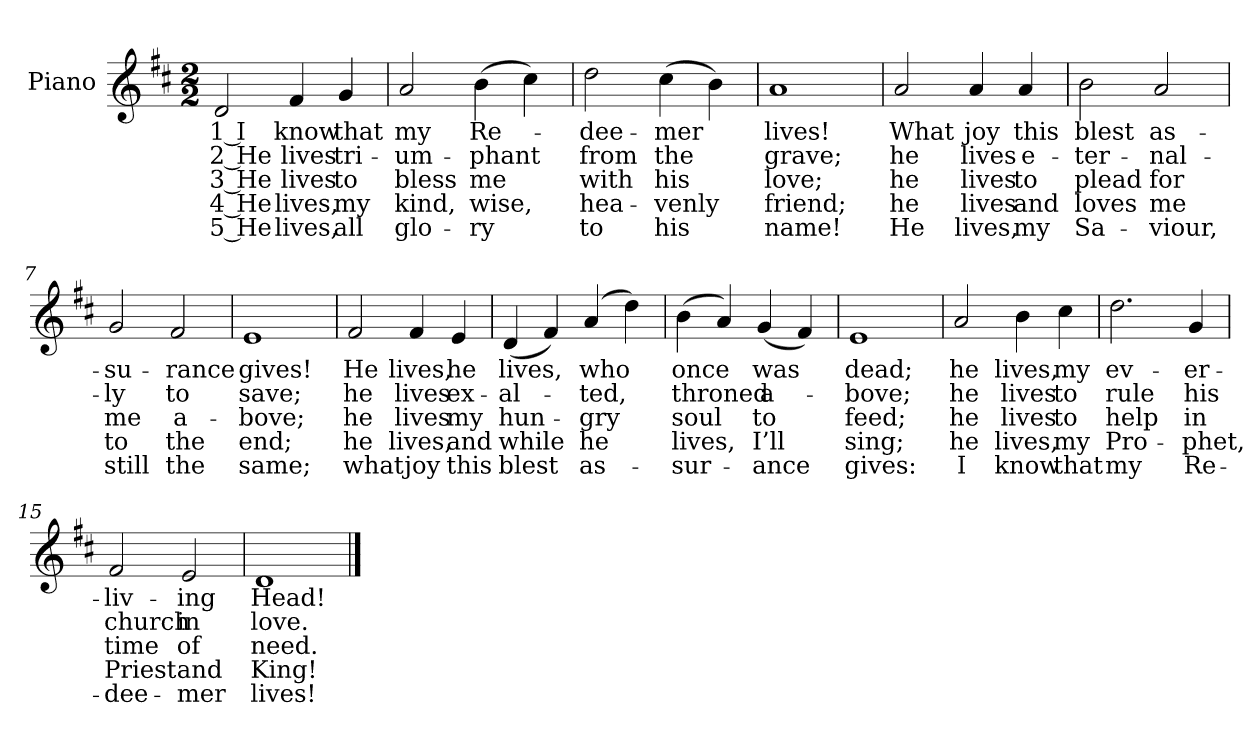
**kern	**text	**text	**text	**text	**text
*part1	*part1	*part1	*part1	*part1	*part1
*staff1	*staff1	*staff1	*staff1	*staff1	*staff1
*I"Piano	*	*	*	*	*
*I'Pno.	*	*	*	*	*
!!LO:PB:g=z
*clefG2	*	*	*	*	*
*k[f#c#]	*	*	*	*	*
*D:	*	*	*	*	*
*M2/2	*	*	*	*	*
=1	=1	=1	=1	=1	=1
!	!LO:LY:b:color=#000000	!LO:LY:b:color=#000000	!LO:LY:b:color=#000000	!LO:LY:b:color=#000000	!LO:LY:b:color=#000000
2di/	1 I	2 He	3 He	4 He	5 He
!	!LO:LY:b:color=#000000	!LO:LY:b:color=#000000	!LO:LY:b:color=#000000	!LO:LY:b:color=#000000	!LO:LY:b:color=#000000
4f#i/	know	lives	lives	lives,	lives,
!	!LO:LY:b:color=#000000	!LO:LY:b:color=#000000	!LO:LY:b:color=#000000	!LO:LY:b:color=#000000	!LO:LY:b:color=#000000
4gi/	that	tri-	to	my	all
=2	=2	=2	=2	=2	=2
!	!LO:LY:b:color=#000000	!LO:LY:b:color=#000000	!LO:LY:b:color=#000000	!LO:LY:b:color=#000000	!LO:LY:b:color=#000000
2ai/	my	-um-	bless	kind,	glo-
!	!LO:LY:b:color=#000000	!LO:LY:b:color=#000000	!LO:LY:b:color=#000000	!LO:LY:b:color=#000000	!LO:LY:b:color=#000000
(4bi\	Re-	-phant	-me	wise,	ry
4cc#i\)	.	.	.	.	.
=3	=3	=3	=3	=3	=3
!	!LO:LY:b:color=#000000	!LO:LY:b:color=#000000	!LO:LY:b:color=#000000	!LO:LY:b:color=#000000	!LO:LY:b:color=#000000
2ddi\	-dee-	from	with	hea-	-to
!	!LO:LY:b:color=#000000	!LO:LY:b:color=#000000	!LO:LY:b:color=#000000	!LO:LY:b:color=#000000	!LO:LY:b:color=#000000
(4cc#i\	-mer	the	his	venly	his
4bi\)	.	.	.	.	.
=4	=4	=4	=4	=4	=4
!	!LO:LY:b:color=#000000	!LO:LY:b:color=#000000	!LO:LY:b:color=#000000	!LO:LY:b:color=#000000	!LO:LY:b:color=#000000
1ai	lives!	grave;	love;	friend;	name!
!!LO:LB:g=z
=5	=5	=5	=5	=5	=5
!	!LO:LY:b:color=#000000	!LO:LY:b:color=#000000	!LO:LY:b:color=#000000	!LO:LY:b:color=#000000	!LO:LY:b:color=#000000
2ai/	What	he	he	he	He
!	!LO:LY:b:color=#000000	!LO:LY:b:color=#000000	!LO:LY:b:color=#000000	!LO:LY:b:color=#000000	!LO:LY:b:color=#000000
4ai/	joy	lives	lives	lives	lives,
!	!LO:LY:b:color=#000000	!LO:LY:b:color=#000000	!LO:LY:b:color=#000000	!LO:LY:b:color=#000000	!LO:LY:b:color=#000000
4ai/	this	e-	to	and	my
=6	=6	=6	=6	=6	=6
!	!LO:LY:b:color=#000000	!LO:LY:b:color=#000000	!LO:LY:b:color=#000000	!LO:LY:b:color=#000000	!LO:LY:b:color=#000000
2bi\	blest	-ter-	plead	loves	Sa-
!	!LO:LY:b:color=#000000	!LO:LY:b:color=#000000	!LO:LY:b:color=#000000	!LO:LY:b:color=#000000	!LO:LY:b:color=#000000
2ai/	as-	-nal-	-for	me	viour,
=7	=7	=7	=7	=7	=7
!	!LO:LY:b:color=#000000	!LO:LY:b:color=#000000	!LO:LY:b:color=#000000	!LO:LY:b:color=#000000	!LO:LY:b:color=#000000
2gi/	-su-	-ly	me	to	still
!	!LO:LY:b:color=#000000	!LO:LY:b:color=#000000	!LO:LY:b:color=#000000	!LO:LY:b:color=#000000	!LO:LY:b:color=#000000
2f#i/	-rance	to	a-	-the	the
=8	=8	=8	=8	=8	=8
!	!LO:LY:b:color=#000000	!LO:LY:b:color=#000000	!LO:LY:b:color=#000000	!LO:LY:b:color=#000000	!LO:LY:b:color=#000000
1ei	gives!	save;	bove;	end;	same;
=9	=9	=9	=9	=9	=9
!	!LO:LY:b:color=#000000	!LO:LY:b:color=#000000	!LO:LY:b:color=#000000	!LO:LY:b:color=#000000	!LO:LY:b:color=#000000
2f#i/	He	he	he	he	what
!	!LO:LY:b:color=#000000	!LO:LY:b:color=#000000	!LO:LY:b:color=#000000	!LO:LY:b:color=#000000	!LO:LY:b:color=#000000
4f#i/	lives,	lives	lives	lives,	joy
!	!LO:LY:b:color=#000000	!LO:LY:b:color=#000000	!LO:LY:b:color=#000000	!LO:LY:b:color=#000000	!LO:LY:b:color=#000000
4ei/	he	ex-	my	and	this
!!LO:LB:g=z
=10	=10	=10	=10	=10	=10
!	!LO:LY:b:color=#000000	!LO:LY:b:color=#000000	!LO:LY:b:color=#000000	!LO:LY:b:color=#000000	!LO:LY:b:color=#000000
(4di/	lives,	-al-	hun-	-while	blest
4f#i/)	.	.	.	.	.
!	!LO:LY:b:color=#000000	!LO:LY:b:color=#000000	!LO:LY:b:color=#000000	!LO:LY:b:color=#000000	!LO:LY:b:color=#000000
(4ai/	who	-ted,	gry	he	as-
4ddi\)	.	.	.	.	.
=11	=11	=11	=11	=11	=11
!	!LO:LY:b:color=#000000	!LO:LY:b:color=#000000	!LO:LY:b:color=#000000	!LO:LY:b:color=#000000	!LO:LY:b:color=#000000
(4bi\	once	throned	-soul	lives,	sur-
4ai/)	.	.	.	.	.
!	!LO:LY:b:color=#000000	!LO:LY:b:color=#000000	!LO:LY:b:color=#000000	!LO:LY:b:color=#000000	!LO:LY:b:color=#000000
(4gi/	was	a-	-to	I’ll	ance
4f#i/)	.	.	.	.	.
=12	=12	=12	=12	=12	=12
!	!LO:LY:b:color=#000000	!LO:LY:b:color=#000000	!LO:LY:b:color=#000000	!LO:LY:b:color=#000000	!LO:LY:b:color=#000000
1ei	dead;	-bove;	feed;	sing;	gives:
!!LO:LB:g=z
=13	=13	=13	=13	=13	=13
!	!LO:LY:b:color=#000000	!LO:LY:b:color=#000000	!LO:LY:b:color=#000000	!LO:LY:b:color=#000000	!LO:LY:b:color=#000000
2ai/	he	he	he	he	I
!	!LO:LY:b:color=#000000	!LO:LY:b:color=#000000	!LO:LY:b:color=#000000	!LO:LY:b:color=#000000	!LO:LY:b:color=#000000
4bi\	lives,	lives	lives	lives,	know
!	!LO:LY:b:color=#000000	!LO:LY:b:color=#000000	!LO:LY:b:color=#000000	!LO:LY:b:color=#000000	!LO:LY:b:color=#000000
4cc#i\	my	to	to	my	that
=14	=14	=14	=14	=14	=14
!	!LO:LY:b:color=#000000	!LO:LY:b:color=#000000	!LO:LY:b:color=#000000	!LO:LY:b:color=#000000	!LO:LY:b:color=#000000
2.ddi\	ev-	rule	help	Pro-	-my
!	!LO:LY:b:color=#000000	!LO:LY:b:color=#000000	!LO:LY:b:color=#000000	!LO:LY:b:color=#000000	!LO:LY:b:color=#000000
4gi/	-er-	his	in	phet,	Re-
=15	=15	=15	=15	=15	=15
!	!LO:LY:b:color=#000000	!LO:LY:b:color=#000000	!LO:LY:b:color=#000000	!LO:LY:b:color=#000000	!LO:LY:b:color=#000000
2f#i/	-liv-	church	-time	Priest	dee-
!	!LO:LY:b:color=#000000	!LO:LY:b:color=#000000	!LO:LY:b:color=#000000	!LO:LY:b:color=#000000	!LO:LY:b:color=#000000
2ei/	-ing	in	-of	and	mer
=16	=16	=16	=16	=16	=16
!	!LO:LY:b:color=#000000	!LO:LY:b:color=#000000	!LO:LY:b:color=#000000	!LO:LY:b:color=#000000	!LO:LY:b:color=#000000
1di	Head!	love.	need.	King!	lives!
==	==	==	==	==	==
*-	*-	*-	*-	*-	*-
